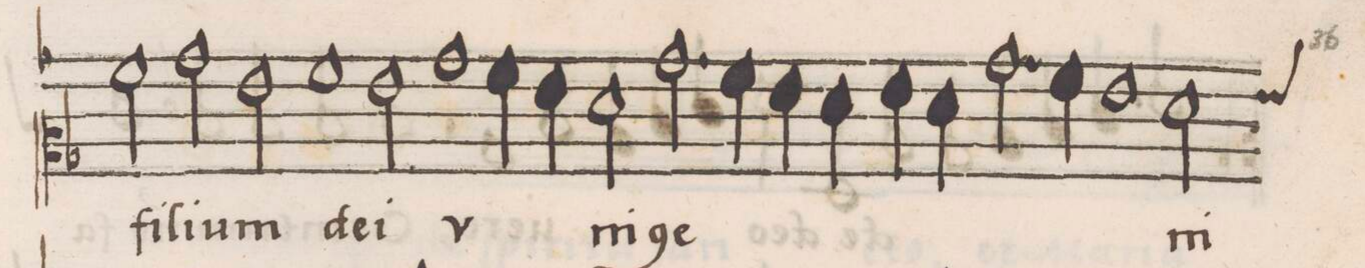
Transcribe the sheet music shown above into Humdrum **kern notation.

**kern	**text
*I"ALTVS	*
*clefC2	*
*k[b-]	*
*met(c|)	*
*M2/1	*
=27	=27
1r	.
=28	=28
2r	.
2a\	fi-
2b-\	-li-
2g\	-um
=29	=29
1a	de-
2g\	-i
1b-	v-
=30	=30
4a\	.
4g\	.
2f\	-ni-
2.b-\	-ge-
=31	=31
4a\	.
4g\	.
4f\	.
4g\	.
4f\	.
2.b-\	.
=32	=32
4a\	.
1g	.
*custos:g	*
2f\	-ni-
=33	=33
*-	*-
